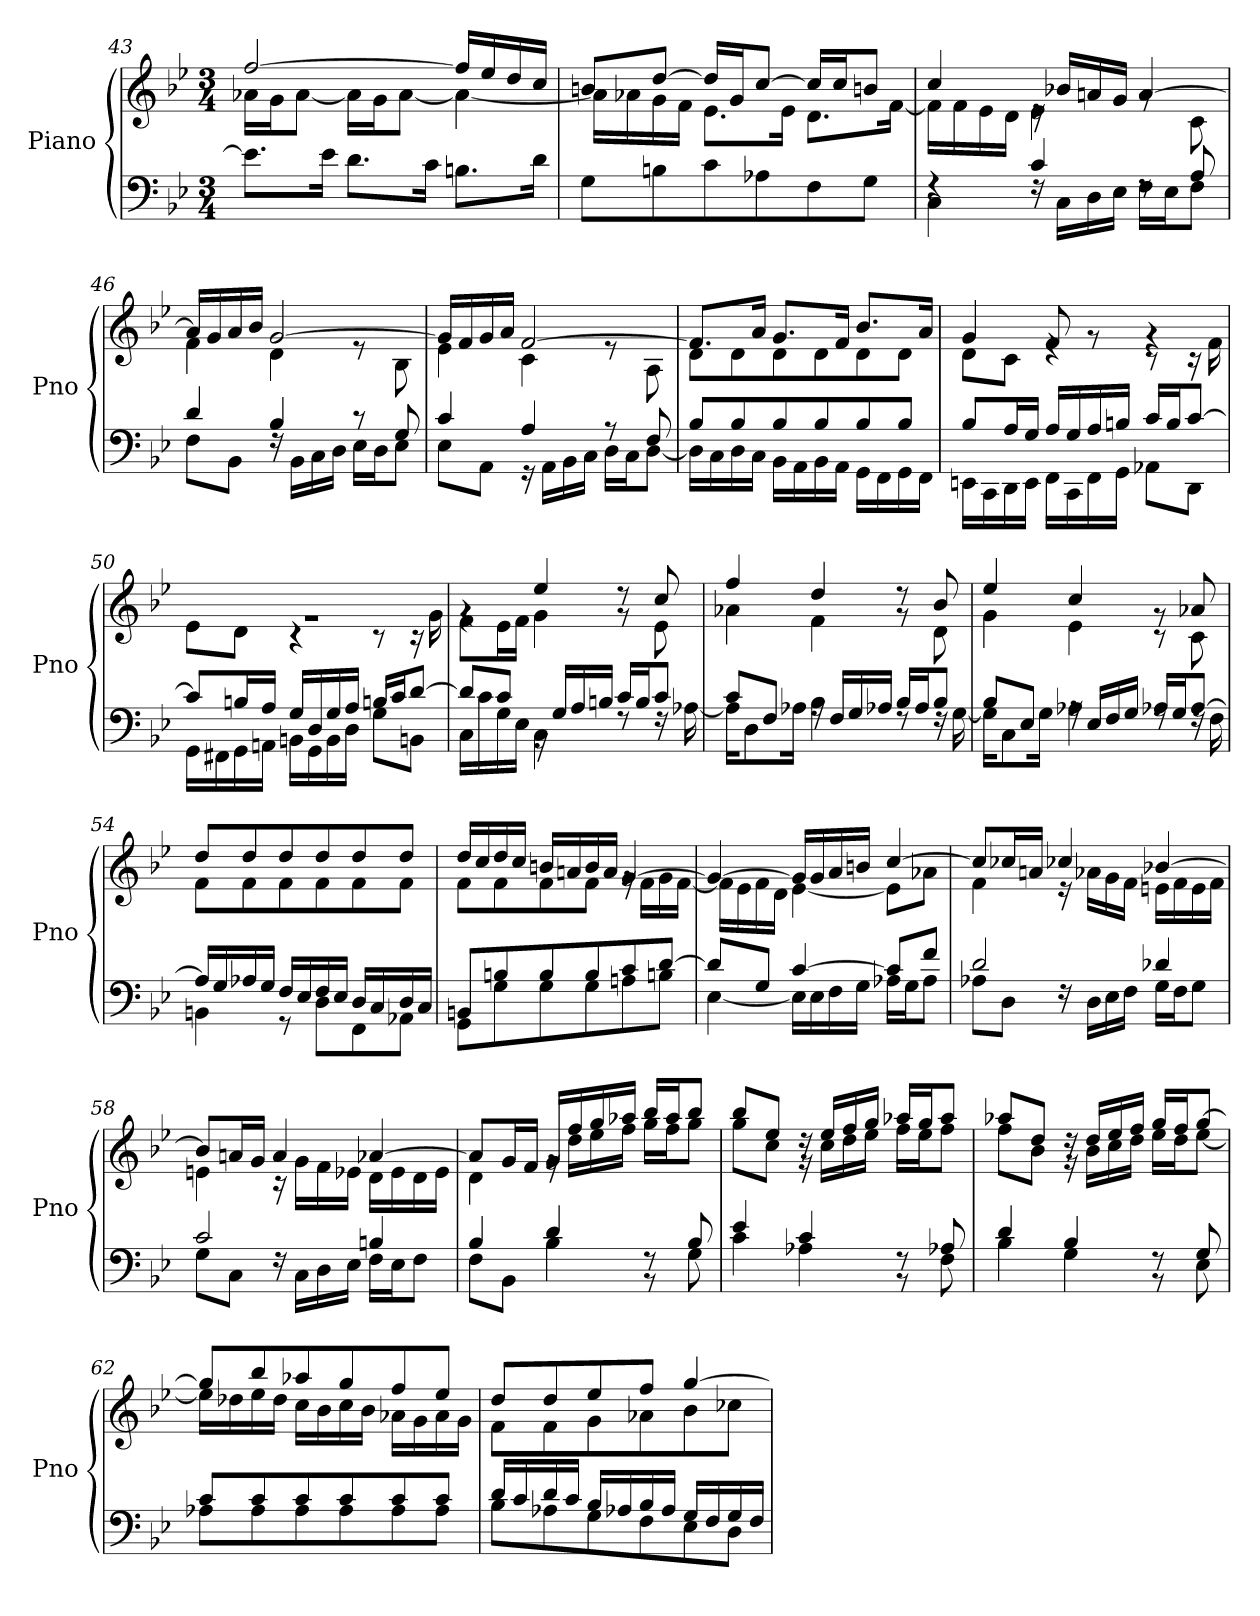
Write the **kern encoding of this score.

**kern	**kern
*part1	*part1
*staff2	*staff1
*I"Piano	*
*I'Pno	*
*clefF4	*clefG2
*k[b-e-]	*k[b-e-]
*M3/4	*M3/4
=43	=43
*	*^
8.e-\L]	[2ff/	16a-X\LL
.	.	16g\J
.	.	[8a-\J
16e-\Jk	.	.
8.d\L	.	16a-\LL]
.	.	16g\J
.	.	[8a-\J
16c\Jk	.	.
8.Bn\L	16ff/LL]	4a-\_
.	16ee-/	.
.	16dd/	.
16d\Jk	16cc/JJ	.
=44	=44	=44
8G\L	8bn/L	16a-\LL]
.	.	16a-X\
8Bn\	[8dd/J	16g\
.	.	16f\JJ
8c\	16dd/LL]	8.e-\L
.	16g/J	.
8A-X\	[8cc/J	.
.	.	16e-\Jk
8F\	16cc/LL]	8.d\L
.	16cc/J	.
8G\J	8bn/J	.
.	.	[16f\Jk
!!LO:LB:g=z	!!
=45	=45	=45
*^	*	*
4rF	4C\	4cc/	16f\LL]
.	.	.	16f\
.	.	.	16e-\
.	.	.	16d\JJ
4c/	16rF	16re	4e-\
.	16C\LL	16b-X/LL	.
.	16D\	16an/	.
.	16E-\JJ	16g/JJ	.
8rF	16F\LL	[4a/	8rg
.	16E-\J	.	.
8A/	8F\J	.	8c\
=46	=46	=46	=46
4d/	8F\L	16a/LL]	4f\
.	.	16g/	.
.	8BB-\J	16a/	.
.	.	16b-/JJ	.
4B-/	16rF	[2g/	4d\
.	16BB-\LL	.	.
.	16C\	.	.
.	16D\JJ	.	.
8r	16E-\LL	.	8re
.	16D\J	.	.
8G/	8E-\J	.	8B-\
=47	=47	=47	=47
4c/	8E-\L	16g/LL]	4e-\
.	.	16f/	.
.	8AA\J	16g/	.
.	.	16a/JJ	.
4A/	16r	[2f/	4c\
.	16AA\LL	.	.
.	16BB-\	.	.
.	16C\JJ	.	.
8r	16D\LL	.	8re
.	16C\J	.	.
8F/	[8D\J	.	8A\
!!LO:LB:g=z	!!
=48	=48	=48	=48
8B-/L	16D\LL]	8.f/L]	8d\L
.	16C\	.	.
8B-/	16D\	.	8d\
.	16C\JJ	16a/Jk	.
8B-/	16BB-\LL	8.g/L	8d\
.	16AA\	.	.
8B-/	16BB-\	.	8d\
.	16AA\JJ	16f/Jk	.
8B-/	16GG\LL	8.b-/L	8d\
.	16FF\	.	.
8B-/J	16GG\	.	8d\J
.	16FF\JJ	16a/Jk	.
=49	=49	=49	=49
8B-/L	16EEn\LL	4g/	8d\L
.	16CC\	.	.
16A/L	16DD\	.	8c\J
16G/JJ	16EE\JJ	.	.
16A/LL	16FF\LL	8f/	4re
16G/	16CC\	.	.
16A/	16FF\	8rg	.
16Bn/JJ	16GG\JJ	.	.
16c/LL	8AA-X\L	4rg	8r
16B/J	.	.	.
[8c/J	8DD\J	.	16r
.	.	.	16f\
=50	=50	=50	=50
8c/L]	16GG\LL	2.rg	8e-\L
.	16FF#X\	.	.
16Bn/L	16GG\	.	8d\J
16A/JJ	16AAn\JJ	.	.
16G/LL	16BBn\LL	.	4r
16D/	16GG\	.	.
16G/	16BB\	.	.
16A/JJ	16D\JJ	.	.
16Bn/LL	8G\L	.	8r
16c/J	.	.	.
[8d/J	8BBn\J	.	16r
.	.	.	16g\
!!LO:LB:g=z	!!
=51	=51	=51	=51
8d/L]	16C\LL	4rg	8f\L
.	16c\	.	.
8c/J	16G\	.	16e-\L
.	16E-\JJ	.	16f\JJ
16rBB	4C\	4ee-/	4g\
16G/LL	.	.	.
16A/	.	.	.
16Bn/JJ	.	.	.
16c/LL	8rF	8rg	8rdd
16B/J	.	.	.
8c/J	16rF	8cc/	8e-\
.	[16A-X\	.	.
=52	=52	=52	=52
8c/L	16A-\KL]	4ff/	4a-X\
.	8D\	.	.
8F/J	.	.	.
.	16A-X\Jk	.	.
16rA	4B-\	4dd/	4f\
16F/LL	.	.	.
16G/	.	.	.
16A-X/JJ	.	.	.
16B-/LL	8rF	8rg	8rdd
16A-/J	.	.	.
8B-/J	16rF	8b-/	8d\
.	[16G\	.	.
=53	=53	=53	=53
8B-/L	16G\KL]	4ee-/	4g\
.	8C\	.	.
8E-/J	.	.	.
.	16G\Jk	.	.
16rA	4A-X\	4cc/	4e-\
16E-/LL	.	.	.
16F/	.	.	.
16G/JJ	.	.	.
16A-X/LL	8rF	8rg	8r
16G/J	.	.	.
[8A-/J	16rF	8a-X/	8c\
.	16F\	.	.
=54	=54	=54	=54
16A-/LL]	4BBn\	8dd/L	8f\L
16G/	.	.	.
16A-X/	.	8dd/	8f\
16G/JJ	.	.	.
16F/LL	8r	8dd/	8f\
16E-/	.	.	.
16F/	8D\L	8dd/	8f\
16E-/JJ	.	.	.
16D/LL	8FF\	8dd/	8f\
16C/	.	.	.
16D/	8AA-X\J	8dd/J	8f\J
16C/JJ	.	.	.
!!LO:LB:g=z	!!
=55	=55	=55	=55
8BBn/L	8GG\L	16dd/LL	8f\L
.	.	16cc/	.
8Bn/	8G\	16dd/	8f\
.	.	16cc/JJ	.
8B/	8G\	16bn/LL	8f\
.	.	16an/	.
8B/	8G\	16b/	8f\J
.	.	16a/JJ	.
8c/	8An\	[4g/	16rg
.	.	.	16f\LL
[8d/J	8Bn\J	.	16g\
.	.	.	[16f\JJ
=56	=56	=56	=56
8d/L]	[4E-\	4g/_	16f\LL]
.	.	.	16e-\
8G/J	.	.	16f\
.	.	.	16d\JJ
[4c/	16E-\LL]	16g/LL]	[4e-\
.	16E-\	16g/	.
.	16F\	16a/	.
.	16G\JJ	16bn/JJ	.
8c/L]	16A-X\LL	[4cc/	8e-\L]
.	16G\J	.	.
8f/J	8A-\J	.	8a-X\J
=57	=57	=57	=57
2d/	8A-X\L	8cc/L]	4f\
.	8D\J	16cc-Xi/L	.
.	.	16an/JJ	.
.	16rF	4cc-Xi/	16r
.	16D\LL	.	16a-X\LL
.	16E-\	.	16g\
.	16F\JJ	.	16f\JJ
4d-X/	16G\LL	[4b-X/	16en\LL
.	16F\J	.	16f\
.	8G\J	.	16e\
.	.	.	16f\JJ
!!LO:PB:g=z	!!
=58	=58	=58	=58
2c/	8G\L	8b-/L]	4en\
.	8C\J	16an/L	.
.	.	16g/JJ	.
.	16rF	4a/	16r
.	16C\LL	.	16g\LL
.	16D\	.	16f\
.	16E-\JJ	.	16e-X\JJ
4Bni/	16F\LL	[4a-X/	16d\LL
.	16E-\J	.	16e-\
.	8F\J	.	16d\
.	.	.	16e-\JJ
=59	=59	=59	=59
4B-/	8F\L	8a-/L]	4d\
.	8BB-\J	16g/L	.
.	.	16f/JJ	.
4d/	4B-\	16g/LL	16rg
.	.	16ff/	16dd\LL
.	.	16gg/	16ee-\
.	.	16aa-X/JJ	16ff\JJ
8rBB	8rF	16bb-/LL	16gg\LL
.	.	16aa-/J	16ff\J
8B-/	8G\	8bb-/J	8gg\J
=60	=60	=60	=60
4e-/	4c\	8bb-/L	8gg\L
.	.	8ee-/J	8cc\J
4c/	4A-X\	16rg	16rdd
.	.	16ee-/LL	16cc\LL
.	.	16ff/	16dd\
.	.	16gg/JJ	16ee-\JJ
8rBB	8rF	16aa-X/LL	16ff\LL
.	.	16gg/J	16ee-\J
8A-X/	8F\	8aa-/J	8ff\J
!!LO:LB:g=z	!!
=61	=61	=61	=61
4d/	4B-\	8aa-X/L	8ff\L
.	.	8dd/J	8b-\J
4B-/	4G\	16rg	16rdd
.	.	16dd/LL	16b-\LL
.	.	16ee-/	16cc\
.	.	16ff/JJ	16dd\JJ
8rBB	8rF	16gg/LL	16ee-\LL
.	.	16ff/J	16dd\J
8G/	8E-\	[8gg/J	[8ee-\J
=62	=62	=62	=62
8c/L	8A-X\L	8gg/L]	16ee-\LL]
.	.	.	16dd-X\
8c/	8A-\	8bb-/	16ee-\
.	.	.	16dd-\JJ
8c/	8A-\	8aa-X/	16cc\LL
.	.	.	16b-\
8c/	8A-\	8gg/	16cc\
.	.	.	16b-\JJ
8c/	8A-\	8ff/	16a-X\LL
.	.	.	16g\
8c/J	8A-\J	8ee-/J	16a-\
.	.	.	16g\JJ
=63	=63	=63	=63
16d/LL	8B-\L	8dd/L	8f\L
16c/	.	.	.
16d/	8A-X\	8dd/	8f\
16c/JJ	.	.	.
16B-/LL	8G\	8ee-/	8g\
16A-X/	.	.	.
16B-/	8F\	8ff/J	8a-X\
16A-/JJ	.	.	.
16G/LL	8E-\	[4gg/	8b-\
16F/	.	.	.
16G/	8D\J	.	8cc-Xi\J
16F/JJ	.	.	.
*v	*v	*	*
*	*v	*v
=	=
*-	*-
